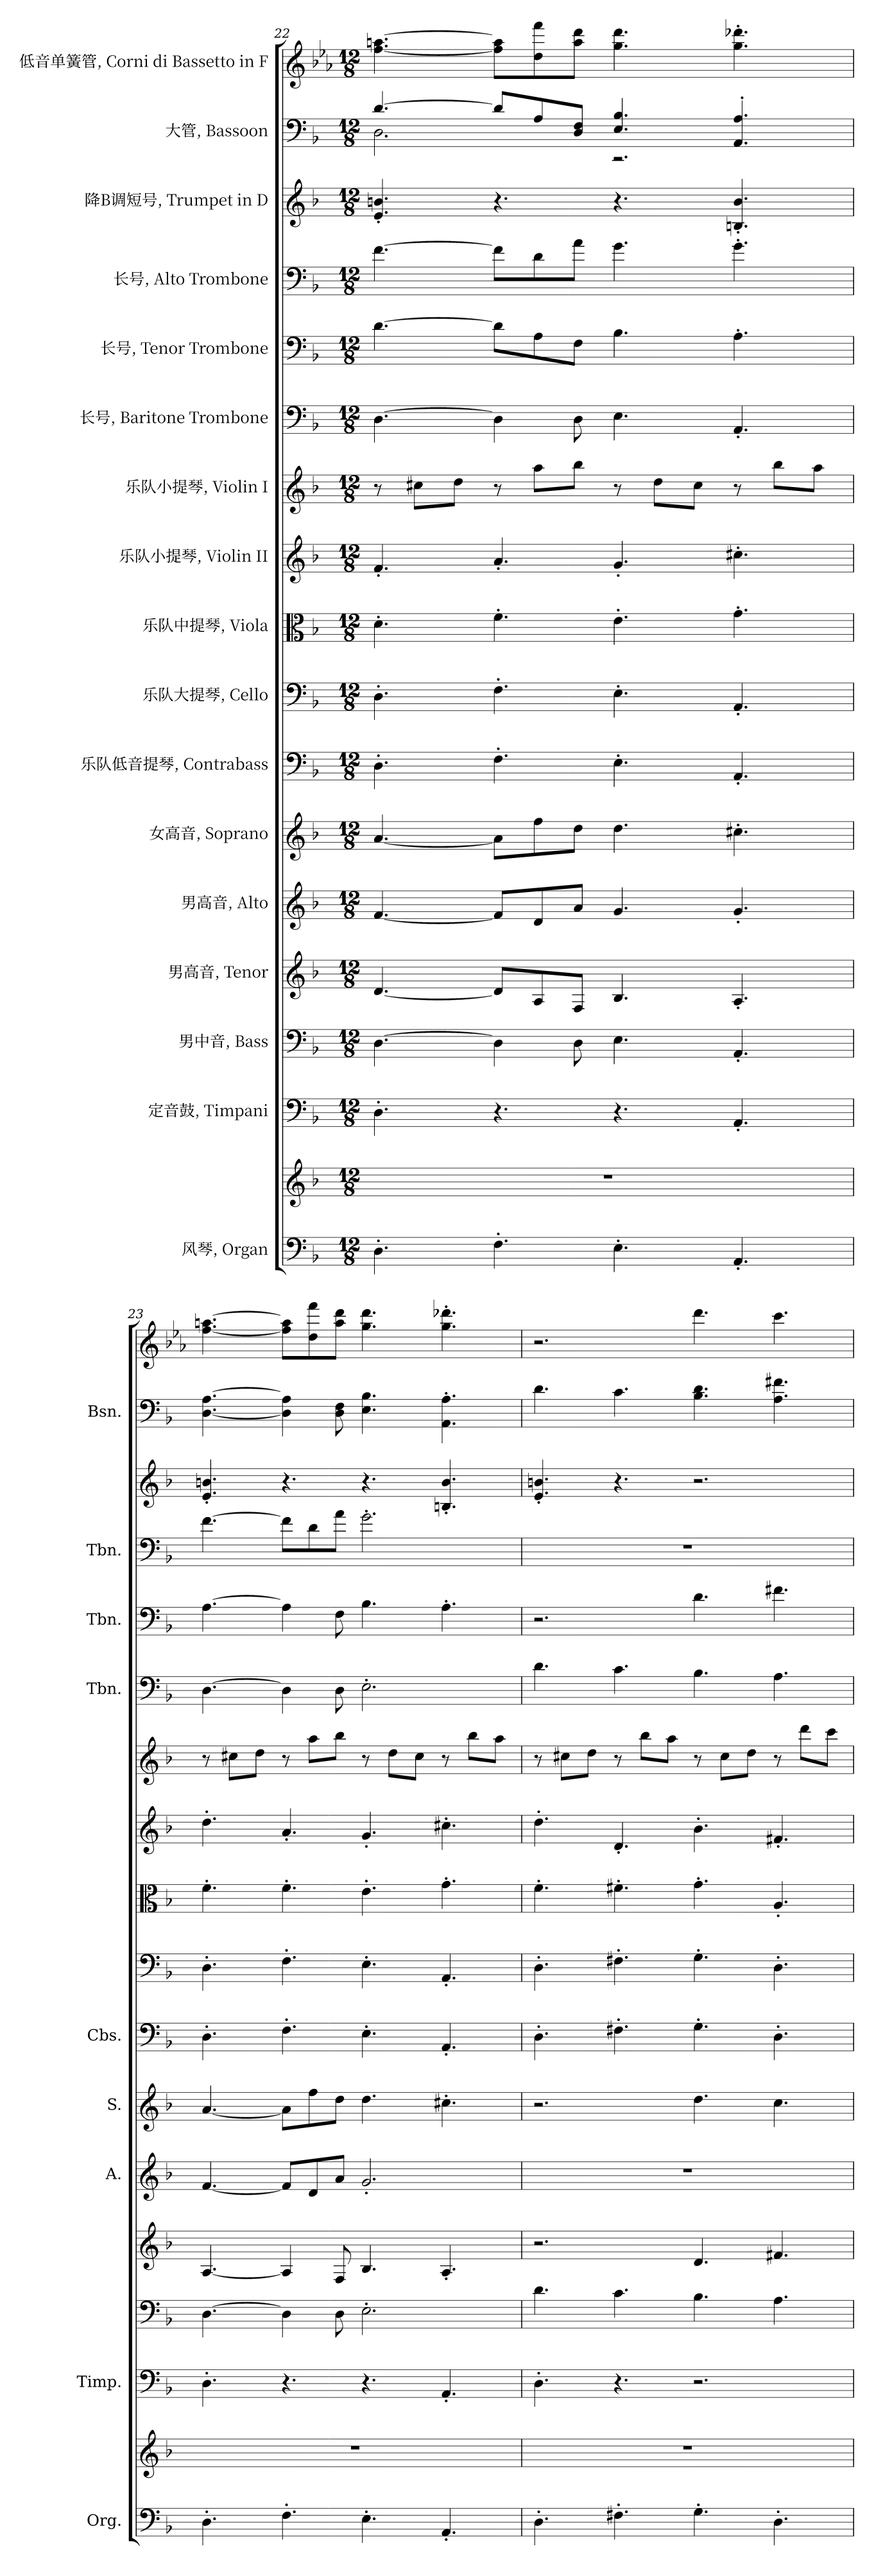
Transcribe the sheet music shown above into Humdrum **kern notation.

**kern	**kern	**kern	**kern	**kern	**kern	**kern	**kern	**kern	**kern	**kern	**kern	**kern	**kern	**kern	**kern	**kern	**kern
*part17	*part17	*part16	*part15	*part14	*part13	*part12	*part11	*part10	*part9	*part8	*part7	*part6	*part5	*part4	*part3	*part2	*part1
*staff18	*staff17	*staff16	*staff15	*staff14	*staff13	*staff12	*staff11	*staff10	*staff9	*staff8	*staff7	*staff6	*staff5	*staff4	*staff3	*staff2	*staff1
*I"风琴, Organ	*	*I"定音鼓, Timpani	*I"男中音, Bass	*I"男高音, Tenor	*I"男高音, Alto	*I"女高音, Soprano	*I"乐队低音提琴, Contrabass	*I"乐队大提琴, Cello	*I"乐队中提琴, Viola	*I"乐队小提琴, Violin II	*I"乐队小提琴, Violin I	*I"长号, Baritone Trombone	*I"长号, Tenor Trombone	*I"长号, Alto Trombone	*I"降B调短号, Trumpet in D	*I"大管, Bassoon	*I"低音单簧管, Corni di Bassetto in F
*I'Org.	*	*I'Timp.	*	*	*I'A.	*I'S.	*I'Cbs.	*	*	*	*	*I'Tbn.	*I'Tbn.	*I'Tbn.	*	*I'Bsn.	*
*clefF4	*clefG2	*clefF4	*clefF4	*clefG2	*clefG2	*clefG2	*clefF4	*clefF4	*clefC3	*clefG2	*clefG2	*clefF4	*clefF4	*clefF4	*clefG2	*clefF4	*clefG2
*	*	*	*	*	*	*	*ITrd7c12	*	*	*	*	*	*	*	*ITrd1c2	*	*ITrd8c14
*k[b-]	*k[b-]	*k[b-]	*k[b-]	*k[b-]	*k[b-]	*k[b-]	*k[b-]	*k[b-]	*k[b-]	*k[b-]	*k[b-]	*k[b-]	*k[b-]	*k[b-]	*k[b-e-a-]	*k[b-]	*k[b-e-a-]
*M12/8	*M12/8	*M12/8	*M12/8	*M12/8	*M12/8	*M12/8	*M12/8	*M12/8	*M12/8	*M12/8	*M12/8	*M12/8	*M12/8	*M12/8	*M12/8	*M12/8	*M12/8
=22	=22	=22	=22	=22	=22	=22	=22	=22	=22	=22	=22	=22	=22	=22	=22	=22	=22
*	*	*	*	*	*	*	*	*	*	*	*	*	*	*	*	*^	*
4.D'\	1.r	4.D'\	[4.D\	[4.d/	[4.f/	[4.a/	4.DD'\	4.D'\	4.d'\	4.f'/	8r	[4.D\	[4.d\	[4.f\	4.d/' 4.an/'	[4.d/	2.D\	[4.f\ [4.an\
.	.	.	.	.	.	.	.	.	.	.	8cc#X\L	.	.	.	.	.	.	.
.	.	.	.	.	.	.	.	.	.	.	8dd\J	.	.	.	.	.	.	.
4.F'\	.	4.r	4D\]	8d/L]	8f/L]	8a\L]	4.FF'\	4.F'\	4.f'\	4.a'/	8r	4D\]	8d\L]	8f\L]	4.r	8d/L]	.	8f\] 8a\]L
.	.	.	.	8A/	8d/	8ff\	.	.	.	.	8aa\L	.	8A\	8d\	.	8A/	.	8d\ 8ff\
.	.	.	8D\	8F/J	8a/J	8dd\J	.	.	.	.	8bb-\J	8D\	8F\J	8a\J	.	8D/ 8F/J	.	8a\ 8dd\J
4.E'\	.	4.r	4.E\	4.B-/	4.g/	4.dd\	4.EE'\	4.E'\	4.e'\	4.g'/	8r	4.E\	4.B-\	4.g\	4.r	4.E/ 4.B-/	2.r	4.g\ 4.dd\
.	.	.	.	.	.	.	.	.	.	.	8dd\L	.	.	.	.	.	.	.
.	.	.	.	.	.	.	.	.	.	.	8cc#\J	.	.	.	.	.	.	.
4.AA'/	.	4.AA'/	4.AA'/	4.A'/	4.g'/	4.cc#X'\	4.AAA'/	4.AA'/	4.g'\	4.cc#X'\	8r	4.AA'/	4.A'\	4.g'\	4.An/' 4.a/'	4.AA/' 4.A/'	.	4.g\' 4.dd-X\'
.	.	.	.	.	.	.	.	.	.	.	8bb-\L	.	.	.	.	.	.	.
.	.	.	.	.	.	.	.	.	.	.	8aa\J	.	.	.	.	.	.	.
*	*	*	*	*	*	*	*	*	*	*	*	*	*	*	*	*v	*v	*
!!LO:PB:g=z
=23	=23	=23	=23	=23	=23	=23	=23	=23	=23	=23	=23	=23	=23	=23	=23	=23	=23
4.D'\	1.r	4.D'\	[4.D\	[4.A/	[4.f/	[4.a/	4.DD'\	4.D'\	4.f'\	4.dd'\	8r	[4.D\	[4.A\	[4.f\	4.d/' 4.an/'	[4.D\ [4.A\	[4.f\ [4.an\
.	.	.	.	.	.	.	.	.	.	.	8cc#X\L	.	.	.	.	.	.
.	.	.	.	.	.	.	.	.	.	.	8dd\J	.	.	.	.	.	.
4.F'\	.	4.r	4D\]	4A/]	8f/L]	8a\L]	4.FF'\	4.F'\	4.f'\	4.a'/	8r	4D\]	4A\]	8f\L]	4.r	4D\] 4A\]	8f\] 8a\]L
.	.	.	.	.	8d/	8ff\	.	.	.	.	8aa\L	.	.	8d\	.	.	8d\ 8ff\
.	.	.	8D\	8F/	8a/J	8dd\J	.	.	.	.	8bb-\J	8D\	8F\	8a\J	.	8D\ 8F\	8a\ 8dd\J
4.E'\	.	4.r	2.E'\	4.B-/	2.g'/	4.dd\	4.EE'\	4.E'\	4.e'\	4.g'/	8r	2.E'\	4.B-\	2.g'\	4.r	4.E\ 4.B-\	4.g\ 4.dd\
.	.	.	.	.	.	.	.	.	.	.	8dd\L	.	.	.	.	.	.
.	.	.	.	.	.	.	.	.	.	.	8cc#\J	.	.	.	.	.	.
4.AA'/	.	4.AA'/	.	4.A'/	.	4.cc#X'\	4.AAA'/	4.AA'/	4.g'\	4.cc#X'\	8r	.	4.A'\	.	4.An/' 4.a/'	4.AA\' 4.A\'	4.g\' 4.dd-X\'
.	.	.	.	.	.	.	.	.	.	.	8bb-\L	.	.	.	.	.	.
.	.	.	.	.	.	.	.	.	.	.	8aa\J	.	.	.	.	.	.
=24	=24	=24	=24	=24	=24	=24	=24	=24	=24	=24	=24	=24	=24	=24	=24	=24	=24
4.D'\	1.r	4.D'\	4.d\	2.r	1.r	2.r	4.DD'\	4.D'\	4.f'\	4.dd'\	8r	4.d\	2.r	1.r	4.d/' 4.an/'	4.d\	2.r
.	.	.	.	.	.	.	.	.	.	.	8cc#X\L	.	.	.	.	.	.
.	.	.	.	.	.	.	.	.	.	.	8dd\J	.	.	.	.	.	.
4.F#X'\	.	4.r	4.c\	.	.	.	4.FF#X'\	4.F#X'\	4.f#X'\	4.d'/	8r	4.c\	.	.	4.r	4.c\	.
.	.	.	.	.	.	.	.	.	.	.	8bb-\L	.	.	.	.	.	.
.	.	.	.	.	.	.	.	.	.	.	8aa\J	.	.	.	.	.	.
4.G'\	.	2.r	4.B-\	4.d/	.	4.dd\	4.GG'\	4.G'\	4.g'\	4.b-'\	8r	4.B-\	4.d\	.	2.r	4.B-\ 4.d\	4.dd\
.	.	.	.	.	.	.	.	.	.	.	8cc#\L	.	.	.	.	.	.
.	.	.	.	.	.	.	.	.	.	.	8dd\J	.	.	.	.	.	.
4.D'\	.	.	4.A\	4.f#X/	.	4.cc\	4.DD'\	4.D'\	4.A'/	4.f#X'/	8r	4.A\	4.f#X\	.	.	4.A\ 4.f#X\	4.cc\
.	.	.	.	.	.	.	.	.	.	.	8ddd\L	.	.	.	.	.	.
.	.	.	.	.	.	.	.	.	.	.	8ccc\J	.	.	.	.	.	.
=	=	=	=	=	=	=	=	=	=	=	=	=	=	=	=	=	=
*-	*-	*-	*-	*-	*-	*-	*-	*-	*-	*-	*-	*-	*-	*-	*-	*-	*-
